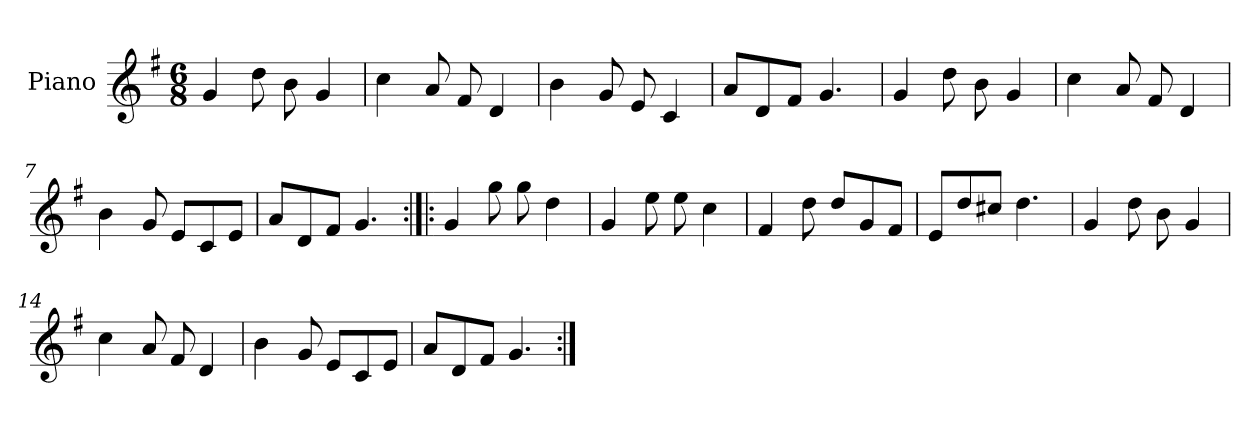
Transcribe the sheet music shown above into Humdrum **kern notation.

**kern
*part1
*staff1
*I"Piano
*I'Pno.
*clefG2
*k[f#]
*M6/8
=1
4g/
8dd\
8b\
4g/
=2
4cc\
8a/
8f#/
4d/
=3
4b\
8g/
8e/
4c/
=4
8a/L
8d/
8f#/J
4.g/
=5
4g/
8dd\
8b\
4g/
=6
4cc\
8a/
8f#/
4d/
=7
4b\
8g/
8e/L
8c/
8e/J
=8
8a/L
8d/
8f#/J
4.g/
=9:|!|:
4g/
8gg\
8gg\
4dd\
!!LO:LB:g=z
=10
4g/
8ee\
8ee\
4cc\
=11
4f#/
8dd\
8dd/L
8g/
8f#/J
=12
8e/L
8dd/
8cc#X/J
4.dd\
=13
4g/
8dd\
8b\
4g/
=14
4cc\
8a/
8f#/
4d/
=15
4b\
8g/
8e/L
8c/
8e/J
=16
8a/L
8d/
8f#/J
4.g/
=:|!
*-
